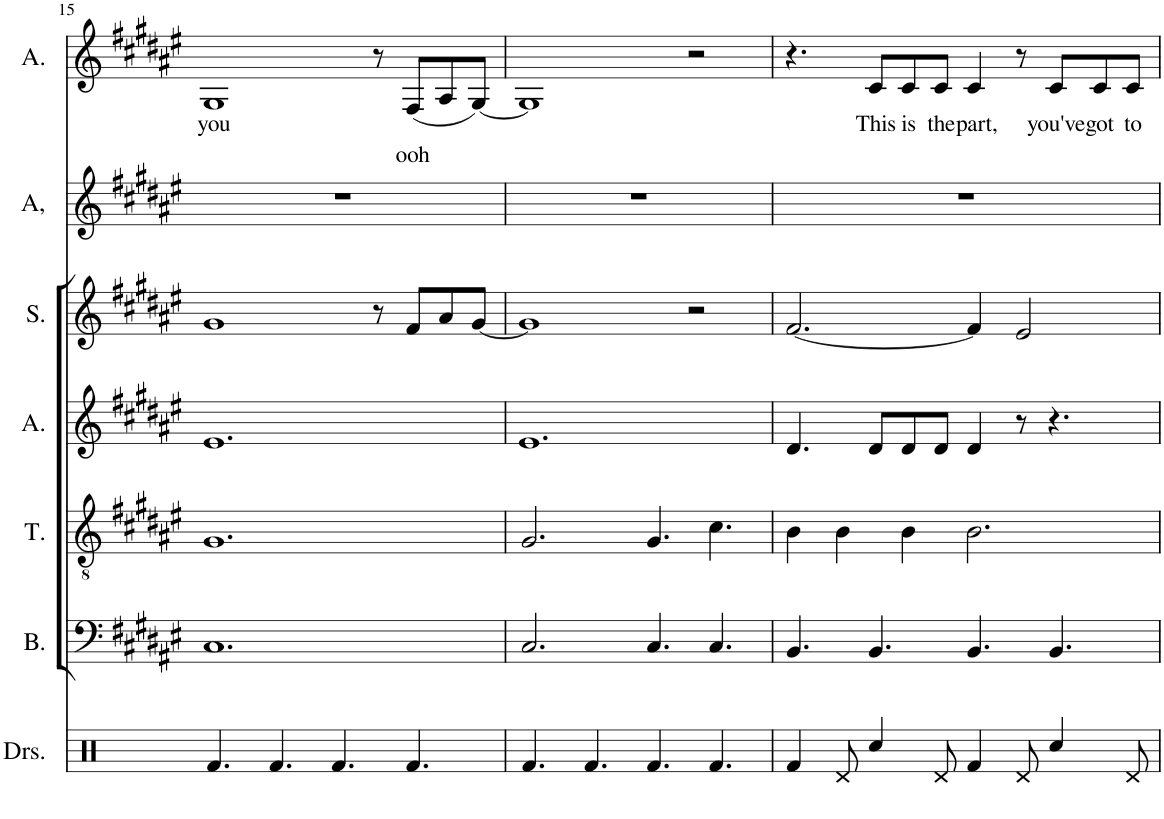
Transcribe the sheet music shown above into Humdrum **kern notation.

**kern	**kern	**kern	**kern	**kern	**kern	**kern	**text
*part7	*part6	*part5	*part4	*part3	*part2	*part1	*part1
*staff7	*staff6	*staff5	*staff4	*staff3	*staff2	*staff1	*staff1
*I"Drumset	*I"Bass	*I"Tenor	*I"Alto	*I"Soprano	*I"Alto	*I"Alto	*
*I'Drs.	*I'B.	*I'T.	*I'A.	*I'S.	*I'A,	*I'A.	*
!!LO:PB:g=z
*clefX	*clefF4	*clefGv2	*clefG2	*clefG2	*clefG2	*clefG2	*
*k[]	*k[f#c#g#d#a#e#]	*k[f#c#g#d#a#e#]	*k[f#c#g#d#a#e#]	*k[f#c#g#d#a#e#]	*k[f#c#g#d#a#e#]	*k[f#c#g#d#a#e#]	*
*M12/8	*M12/8	*M12/8	*M12/8	*M12/8	*M12/8	*M12/8	*
=15	=15	=15	=15	=15	=15	=15	=15
!	!	!	!	!	!	!	!LO:LY:b
4.Rf/	1.C#	1.G#	1.e#	1g#	1.r	1G#	you
4.Rf/	.	.	.	.	.	.	.
4.Rf/	.	.	.	.	.	.	.
.	.	.	.	8r	.	8r	.
!	!	!	!	!	!	!	!LO:LY:b
4.Rf/	.	.	.	8f#/L	.	(8F#/L	ooh
.	.	.	.	8a#/	.	8A#/	.
.	.	.	.	[8g#/J	.	[8G#/J)	.
=16	=16	=16	=16	=16	=16	=16	=16
4.Rf/	2.C#/	2.G#/	1.e#	1g#]	1.r	1G#]	.
4.Rf/	.	.	.	.	.	.	.
4.Rf/	4.C#/	4.G#/	.	.	.	.	.
.	.	.	.	2r	.	2r	.
4.Rf/	4.C#/	4.c#\	.	.	.	.	.
=17	=17	=17	=17	=17	=17	=17	=17
4Rf/	4.BB/	4B\	4.d#/	[2.f#/	1.r	4.r	.
8Rd/	.	4B\	.	.	.	.	.
!	!	!	!	!	!	!	!LO:LY:b
4Rcc/	4.BB/	.	8d#/L	.	.	8c#/L	This
!	!	!	!	!	!	!	!LO:LY:b
.	.	4B\	8d#/	.	.	8c#/	is
!	!	!	!	!	!	!	!LO:LY:b
8Rd/	.	.	8d#/J	.	.	8c#/J	the
!	!	!	!	!	!	!	!LO:LY:b
4Rf/	4.BB/	2.B\	4d#/	4f#/]	.	4c#/	part,
8Rd/	.	.	8r	2e#/	.	8r	.
!	!	!	!	!	!	!	!LO:LY:b
4Rcc/	4.BB/	.	4.r	.	.	8c#/L	you've
!	!	!	!	!	!	!	!LO:LY:b
.	.	.	.	.	.	8c#/	got
!	!	!	!	!	!	!	!LO:LY:b
8Rd/	.	.	.	.	.	8c#/J	to
=	=	=	=	=	=	=	=
*-	*-	*-	*-	*-	*-	*-	*-
